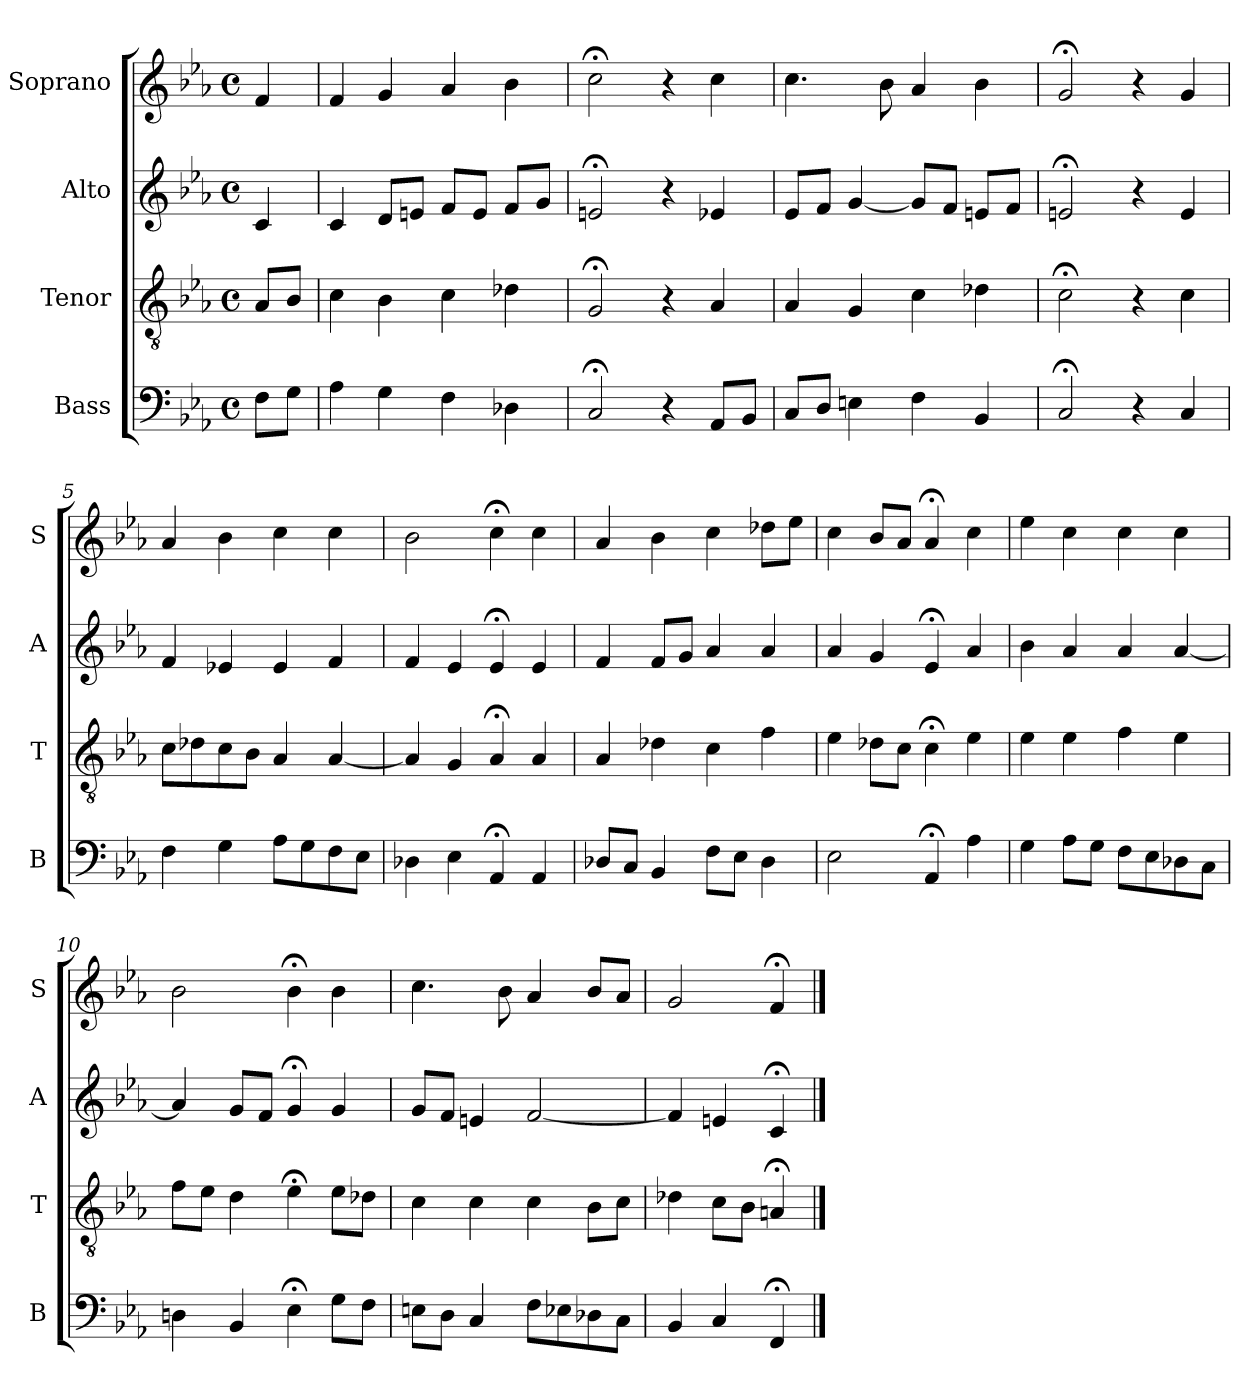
**kern	**kern	**kern	**kern
*part4	*part3	*part2	*part1
*staff4	*staff3	*staff2	*staff1
*I"Bass	*I"Tenor	*I"Alto	*I"Soprano
*I'B	*I'T	*I'A	*I'S
*clefF4	*clefGv2	*clefG2	*clefG2
*k[b-e-a-]	*k[b-e-a-]	*k[b-e-a-]	*k[b-e-a-]
*F:dor	*F:dor	*F:dor	*F:dor
*M4/4	*M4/4	*M4/4	*M4/4
*met(c)	*met(c)	*met(c)	*met(c)
*MM100	*MM100	*MM100	*MM100
=	=	=	=
8FL	8A-L	4c	4f
8GJ	8B-J	.	.
=1	=1	=1	=1
4A-	4c	4c	4f
4G	4B-	8dL	4g
.	.	8enJ	.
4F	4c	8fL	4a-
.	.	8eJ	.
4D-X	4d-X	8fL	4b-
.	.	8gJ	.
=2	=2	=2	=2
2C;<	2G;<	2en;<	2cc;<
4r	4r	4r	4r
8AA-L	4A-	4e-X	4cc
8BB-J	.	.	.
=3	=3	=3	=3
8CL	4A-	8e-L	4.cc
8DJ	.	8fJ	.
4Eni	4Gi	[4g	.
.	.	.	8b-
4Fi	4ci	8gL]	4a-
.	.	8fJ	.
4BB-	4d-X	8enL	4b-
.	.	8fJ	.
=4	=4	=4	=4
2C;<	2c;<	2en;<	2g;<
4r	4r	4r	4r
4C	4c	4e	4g
=5	=5	=5	=5
4F	8cL	4f	4a-
.	8d-X	.	.
4G	8c	4e-X	4b-
.	8B-J	.	.
8A-L	4A-	4e-	4cc
8G	.	.	.
8F	[4A-	4f	4cc
8E-J	.	.	.
=6	=6	=6	=6
4D-X	4A-]	4f	2b-
4E-	4G	4e-	.
4AA-;<	4A-;<	4e-;<	4cc;<
4AA-	4A-	4e-	4cc
=7	=7	=7	=7
8D-XL	4A-	4f	4a-
8CJ	.	.	.
4BB-	4d-X	8fL	4b-
.	.	8gJ	.
8FL	4c	4a-	4cc
8E-J	.	.	.
4D-	4f	4a-	8dd-XL
.	.	.	8ee-J
=8	=8	=8	=8
2E-	4e-	4a-	4cc
.	8d-XL	4g	8b-L
.	8cJ	.	8a-J
4AA-;<	4c;<	4e-;<	4a-;<
4A-	4e-	4a-	4cc
=9	=9	=9	=9
4G	4e-	4b-	4ee-
8A-L	4e-	4a-	4cc
8GJ	.	.	.
8FL	4f	4a-	4cc
8E-	.	.	.
8D-X	4e-	[4a-	4cc
8CJ	.	.	.
=10	=10	=10	=10
4Dn	8fL	4a-]	2b-
.	8e-J	.	.
4BB-	4d	8gL	.
.	.	8fJ	.
4E-;<	4e-;<	4g;<	4b-;<
8GL	8e-L	4g	4b-
8FJ	8d-XJ	.	.
=11	=11	=11	=11
8EnL	4c	8gL	4.cc
8DJ	.	8fJ	.
4C	4c	4en	.
.	.	.	8b-
8FL	4c	[2f	4a-
8E-X	.	.	.
8D-X	8B-L	.	8b-L
8CJ	8cJ	.	8a-J
=12	=12	=12	=12
4BB-	4d-X	4f]	2g
4C	8cL	4en	.
.	8B-J	.	.
4FF;<	4An;<	4c;<	4f;<
==	==	==	==
*-	*-	*-	*-
